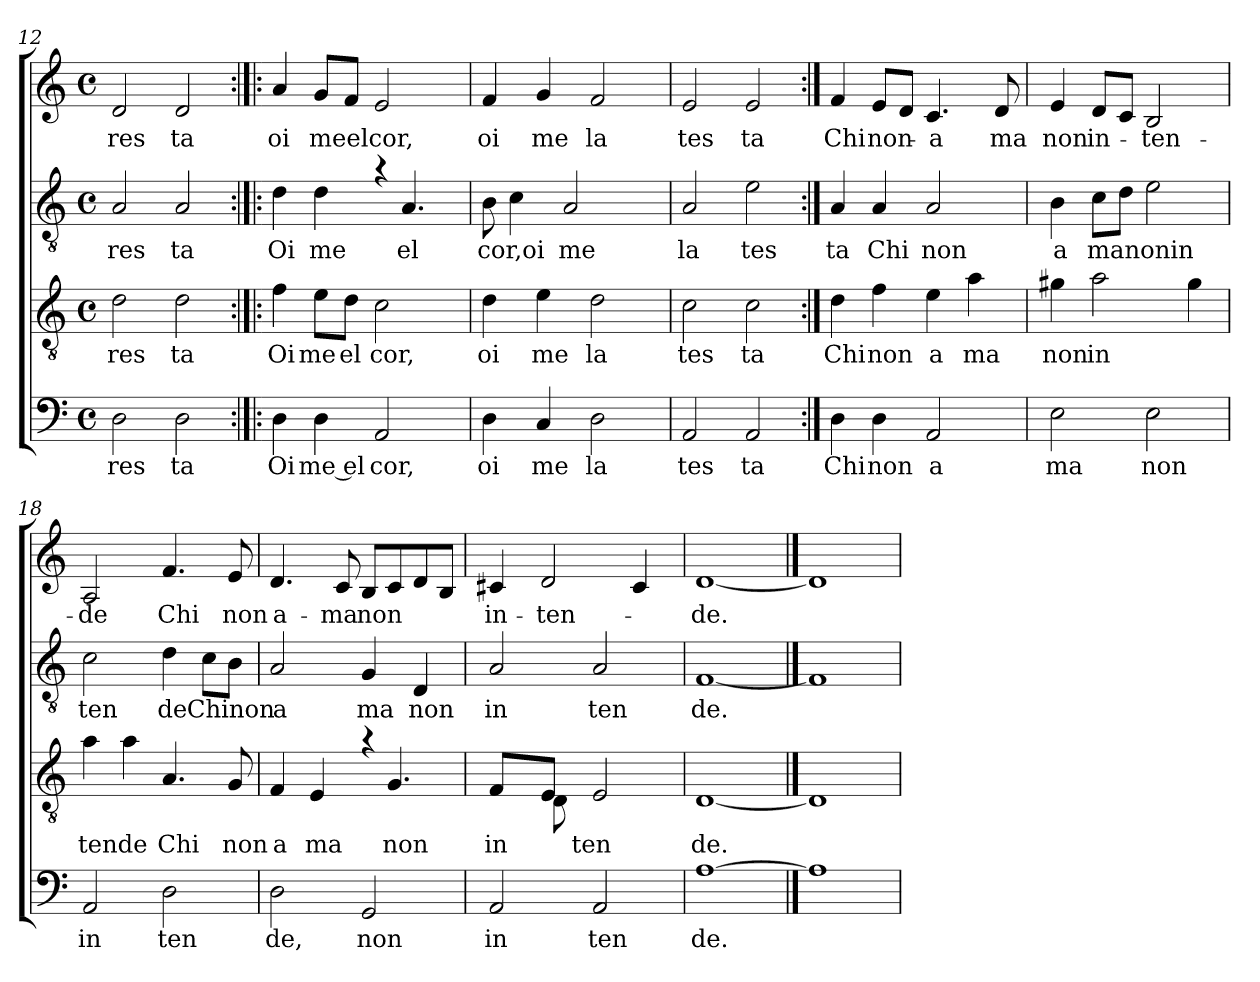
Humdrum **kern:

**kern	**text	**kern	**text	**kern	**text	**kern	**text
*part4	*part4	*part3	*part3	*part2	*part2	*part1	*part1
*staff4	*staff4	*staff3	*staff3	*staff2	*staff2	*staff1	*staff1
!!LO:PB:g=z
*clefF4	*	*clefGv2	*	*clefGv2	*	*clefG2	*
*k[]	*	*k[]	*	*k[]	*	*k[]	*
*C:	*	*C:	*	*C:	*	*C:	*
*M4/4	*	*M4/4	*	*M4/4	*	*M4/4	*
*met(c)	*	*met(c)	*	*met(c)	*	*met(c)	*
=12	=12	=12	=12	=12	=12	=12	=12
!	!LO:LY:b	!	!LO:LY:b	!	!LO:LY:b	!	!LO:LY:b
2D\	res	2d\	res	2A/	res	2d/	res
!	!LO:LY:b	!	!LO:LY:b	!	!LO:LY:b	!	!LO:LY:b
2D\	ta	2d\	ta	2A/	ta	2d/	ta
=13:|!|:	=13:|!|:	=13:|!|:	=13:|!|:	=13:|!|:	=13:|!|:	=13:|!|:	=13:|!|:
!	!LO:LY:b	!	!LO:LY:b	!	!LO:LY:b	!	!LO:LY:b
*	*	*	*	*^	*	*	*
4D\	Oi	4f\	Oi	4d\	2ryy	Oi	4a/	oi
!	!LO:LY:b:rj	!	!LO:LY:b	!	!	!LO:LY:b	!	!LO:LY:b
4D\	me el	8e\L	me	4d\	.	me	8g/L	meelcor,
!	!	!	!LO:LY:b	!	!	!	!	!
.	.	8d\J	el	.	.	.	8f/J	.
!	!LO:LY:b	!	!LO:LY:b	!	!	!	!	!
2AA/	cor,	2c\	cor,	4ra	8ryy	.	2e/	.
!	!	!	!	!	!	!LO:LY:b	!	!
.	.	.	.	.	4.A/	el	.	.
.	.	.	.	4ryy	.	.	.	.
*	*	*	*	*v	*v	*	*	*
=14	=14	=14	=14	=14	=14	=14	=14
!	!LO:LY:b	!	!LO:LY:b	!	!LO:LY:b	!	!LO:LY:b
4D\	oi	4d\	oi	8B\	cor,oi	4f/	oi
.	.	.	.	4c\	.	.	.
!	!LO:LY:b	!	!LO:LY:b	!	!	!	!LO:LY:b
4C/	me	4e\	me	.	.	4g/	me
!	!	!	!	!	!LO:LY:b	!	!
.	.	.	.	2A/	me	.	.
!	!LO:LY:b	!	!LO:LY:b	!	!	!	!LO:LY:b
2D\	la	2d\	la	.	.	2f/	la
.	.	.	.	8ryy	.	.	.
=15	=15	=15	=15	=15	=15	=15	=15
!	!LO:LY:b	!	!LO:LY:b	!	!LO:LY:b	!	!LO:LY:b
2AA/	tes	2c\	tes	2A/	la	2e/	tes
!	!LO:LY:b	!	!LO:LY:b	!	!LO:LY:b	!	!LO:LY:b
2AA/	ta	2c\	ta	2e\	tes	2e/	ta
=16:|!	=16:|!	=16:|!	=16:|!	=16:|!	=16:|!	=16:|!	=16:|!
!	!LO:LY:b	!	!LO:LY:b	!	!LO:LY:b	!	!LO:LY:b
4D\	Chi	4d\	Chi	4A/	ta	4f/	Chi
!	!LO:LY:b	!	!LO:LY:b	!	!LO:LY:b	!	!LO:LY:b
4D\	non	4f\	non	4A/	Chi	8e/L	non-
.	.	.	.	.	.	8d/J	.
!	!LO:LY:b	!	!LO:LY:b	!	!LO:LY:b	!	!LO:LY:b
2AA/	a	4e\	a	2A/	non	4.c/	-a
!	!	!	!LO:LY:b	!	!	!	!
.	.	4a\	ma	.	.	.	.
!	!	!	!	!	!	!	!LO:LY:b
.	.	.	.	.	.	8d/	ma
!!LO:LB:g=z
=17	=17	=17	=17	=17	=17	=17	=17
!	!LO:LY:b	!	!LO:LY:b	!	!LO:LY:b	!	!LO:LY:b
2E\	ma	4g#\	non	4B\	a	4e/	non
!	!	!	!LO:LY:b	!	!LO:LY:b	!	!LO:LY:b
.	.	2a\	in	8c\L	manonin	8d/L	in-
.	.	.	.	8d\J	.	8c/J	.
!	!LO:LY:b	!	!	!	!	!	!LO:LY:b
2E\	non	.	.	2e\	.	2B/	-ten-
.	.	4g#\	.	.	.	.	.
=18	=18	=18	=18	=18	=18	=18	=18
!	!LO:LY:b	!	!LO:LY:b	!	!LO:LY:b	!	!LO:LY:b
2AA/	in	4a\	ten	2c\	ten	2A/	-de
!	!	!	!LO:LY:b	!	!	!	!
.	.	4a\	de	.	.	.	.
!	!LO:LY:b	!	!LO:LY:b	!	!LO:LY:b	!	!LO:LY:b
2D\	ten	4.A/	Chi	4d\	de	4.f/	Chi
!	!	!	!	!	!LO:LY:b	!	!
.	.	.	.	8c\L	Chinon	.	.
!	!	!	!LO:LY:b	!	!	!	!LO:LY:b
.	.	8G/	non	8B\J	.	8e/	non
=19	=19	=19	=19	=19	=19	=19	=19
!	!LO:LY:b	!	!LO:LY:b	!	!LO:LY:b	!	!LO:LY:b
*	*	*^	*	*	*	*	*
2D\	de,	4F/	2ryy	a	2A/	a	4.d/	a-
!	!	!	!	!LO:LY:b	!	!	!	!
.	.	4E/	.	ma	.	.	.	.
!	!	!	!	!	!	!	!	!LO:LY:b
.	.	.	.	.	.	.	8c/	-ma
!	!LO:LY:b	!	!	!	!	!LO:LY:b	!	!LO:LY:b
2GG/	non	4ra	8ryy	.	4G/	ma	8B/L	non
!	!	!	!	!LO:LY:b	!	!	!	!
.	.	.	4.G/	non	.	.	8c/	.
!	!	!	!	!	!	!LO:LY:b	!	!
.	.	4ryy	.	.	4D/	non	8d/	.
.	.	.	.	.	.	.	8B/J	.
=20	=20	=20	=20	=20	=20	=20	=20	=20
!	!LO:LY:b	!	!	!LO:LY:b	!	!LO:LY:b	!	!LO:LY:b
2AA/	in	8F/L	4ryy	in	2A/	in	4c#/	in-
.	.	8ryy	.	.	.	.	.	.
!	!	!	!	!	!	!	!	!LO:LY:b
.	.	8E/J	8D\	.	.	.	2d/	-ten-
.	.	2ryy	8ryy	.	.	.	.	.
!	!LO:LY:b	!	!	!LO:LY:b	!	!LO:LY:b	!	!
2AA/	ten	.	2E/	ten	2A/	ten	.	.
.	.	.	.	.	.	.	4c#/	.
.	.	8ryy	.	.	.	.	.	.
*	*	*v	*v	*	*	*	*	*
=21	=21	=21	=21	=21	=21	=21	=21
!	!LO:LY:b	!	!LO:LY:b	!	!LO:LY:b	!	!LO:LY:b
[1A	de.	[1D	de.	[1F	de.	[1d	-de.
==22	==22	==22	==22	==22	==22	==22	==22
1A]	.	1D]	.	1F]	.	1d]	.
=	=	=	=	=	=	=	=
*-	*-	*-	*-	*-	*-	*-	*-
